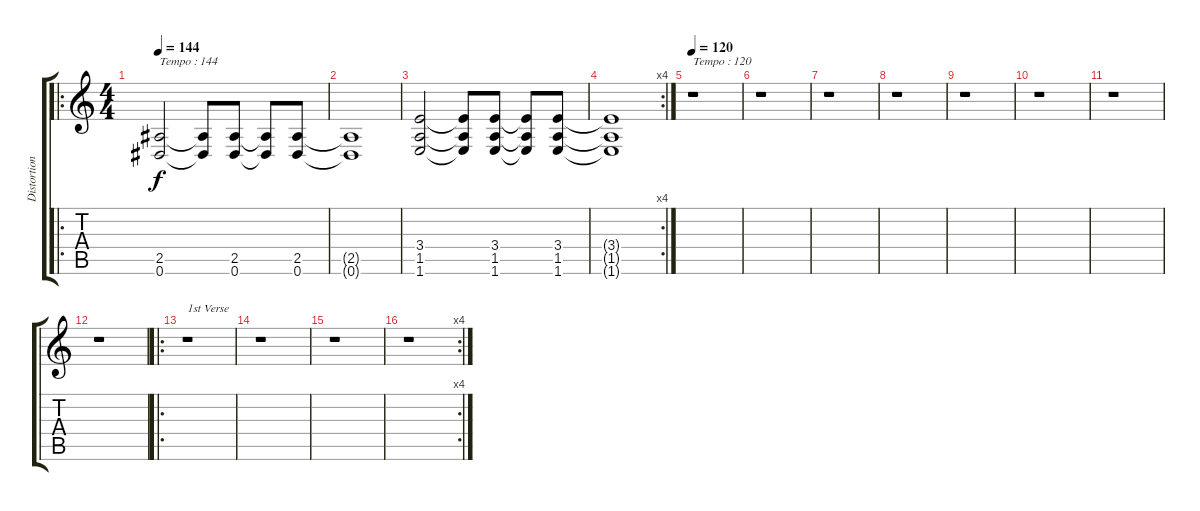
\track ("Distortion Guitar I" "Distortion") {instrument distortionguitar}
\staff {score tabs}
\tuning (Eb4 Bb3 Gb3 Db3 Ab2 Eb2) {hide}
\ro
\ts (4 4)
\tempo 144
\clef g2
\ks c
(2.5 0.6).2{txt "Tempo : 144" dy f} (2.5{t} 0.6{t}).8 (2.5 0.6).8 (2.5{t} 0.6{t}).8 (2.5 0.6).8 |
(2.5{t} 0.6{t}).1 |
(3.4 1.5 1.6).2 (3.4{t} 1.5{t} 1.6{t}).8 (3.4 1.5 1.6).8 (3.4{t} 1.5{t} 1.6{t}).8 (3.4 1.5 1.6).8 |
\rc 4
(3.4{t} 1.5{t} 1.6{t}).1 |
\tempo 120
r.1{txt "Tempo : 120"} |
r.1 |
r.1 |
r.1 |
r.1 |
r.1 |
r.1 |
r.1 |
\ro
r.1{txt "1st Verse"} |
r.1 |
r.1 |
\rc 4
r.1
